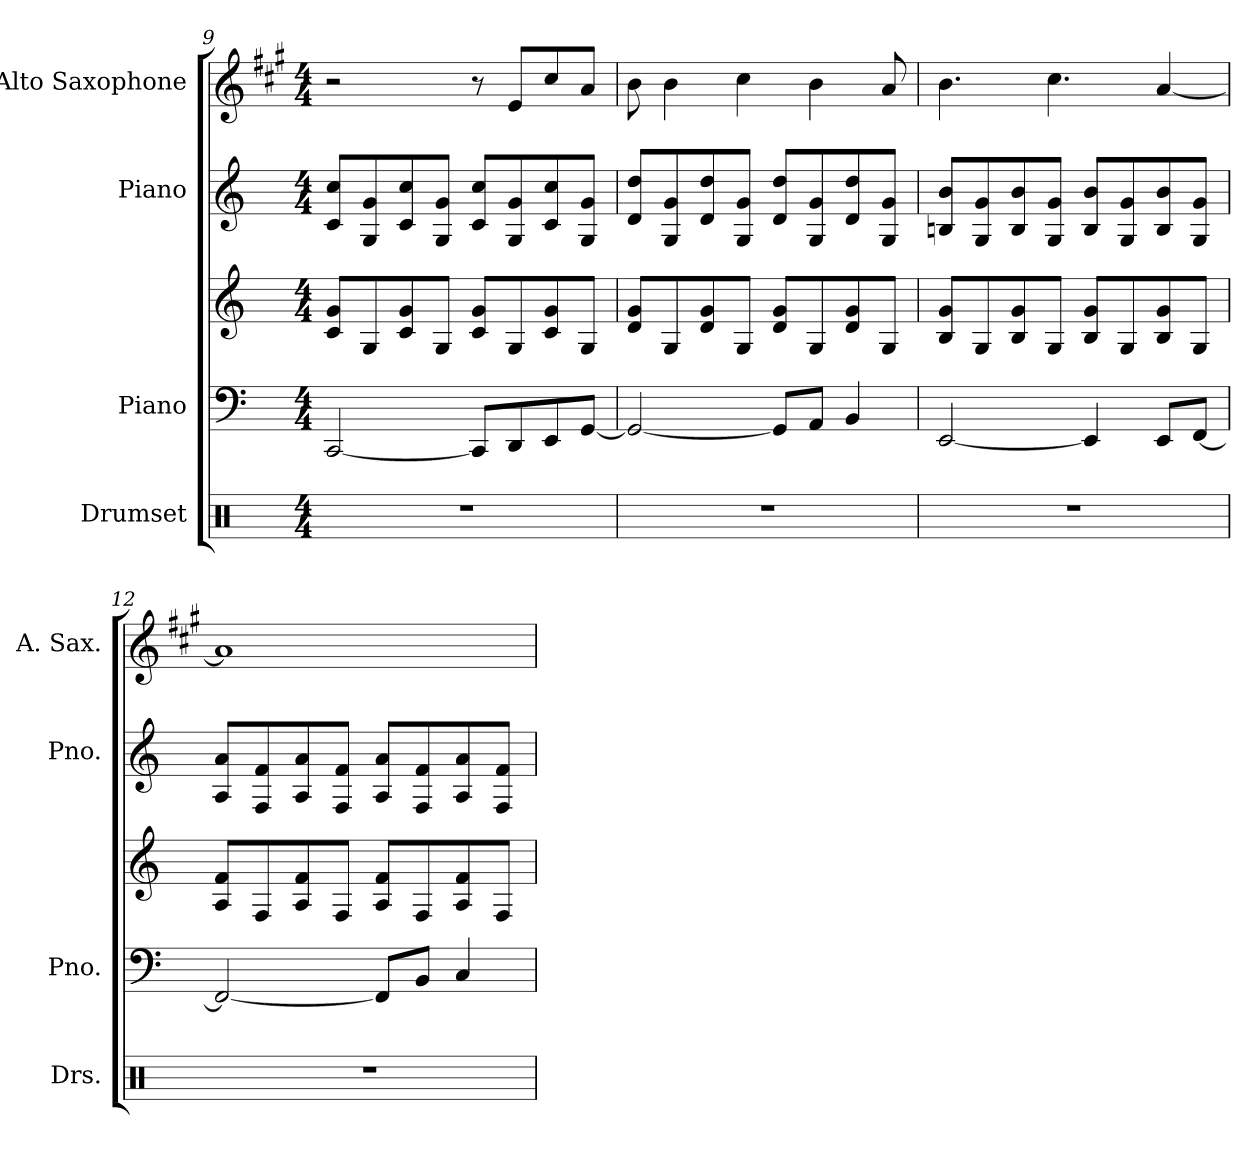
**kern	**kern	**kern	**kern	**kern
*part4	*part3	*part3	*part2	*part1
*staff5	*staff4	*staff3	*staff2	*staff1
*I"Drumset	*I"Piano	*	*I"Piano	*I"Alto Saxophone
*I'Drs.	*I'Pno.	*	*I'Pno.	*I'A. Sax.
!!LO:PB:g=z
*clefX	*clefF4	*clefG2	*clefG2	*clefG2
*	*	*	*	*ITrd5c9
*k[]	*k[]	*k[]	*k[]	*k[]
*M4/4	*M4/4	*M4/4	*M4/4	*M4/4
=9	=9	=9	=9	=9
1r	[2CC/	8c/ 8g/L	8c/ 8cc/L	2r
.	.	8G/	8G/ 8g/	.
.	.	8c/ 8g/	8c/ 8cc/	.
.	.	8G/J	8G/ 8g/J	.
.	8CC/L]	8c/ 8g/L	8c/ 8cc/L	8r
.	8DD/	8G/	8G/ 8g/	8G/L
.	8EE/	8c/ 8g/	8c/ 8cc/	8e/
.	[8GG/J	8G/J	8G/ 8g/J	8c/J
=10	=10	=10	=10	=10
1r	2GG/_	8d/ 8g/L	8d/ 8dd/L	8d\
.	.	8G/	8G/ 8g/	4d\
.	.	8d/ 8g/	8d/ 8dd/	.
.	.	8G/J	8G/ 8g/J	4e\
.	8GG/L]	8d/ 8g/L	8d/ 8dd/L	.
.	8AA/J	8G/	8G/ 8g/	4d\
.	4BB/	8d/ 8g/	8d/ 8dd/	.
.	.	8G/J	8G/ 8g/J	8c/
=11	=11	=11	=11	=11
1r	[2EE/	8B/ 8g/L	8Bn/ 8b/L	4.d\
.	.	8G/	8G/ 8g/	.
.	.	8B/ 8g/	8B/ 8b/	.
.	.	8G/J	8G/ 8g/J	4.e\
.	4EE/]	8B/ 8g/L	8B/ 8b/L	.
.	.	8G/	8G/ 8g/	.
.	8EE/L	8B/ 8g/	8B/ 8b/	[4c/
.	[8FF/J	8G/J	8G/ 8g/J	.
=12	=12	=12	=12	=12
1r	2FF/_	8A/ 8f/L	8A/ 8a/L	1c]
.	.	8F/	8F/ 8f/	.
.	.	8A/ 8f/	8A/ 8a/	.
.	.	8F/J	8F/ 8f/J	.
.	8FF/L]	8A/ 8f/L	8A/ 8a/L	.
.	8BB/J	8F/	8F/ 8f/	.
.	4C/	8A/ 8f/	8A/ 8a/	.
.	.	8F/J	8F/ 8f/J	.
=	=	=	=	=
*-	*-	*-	*-	*-
